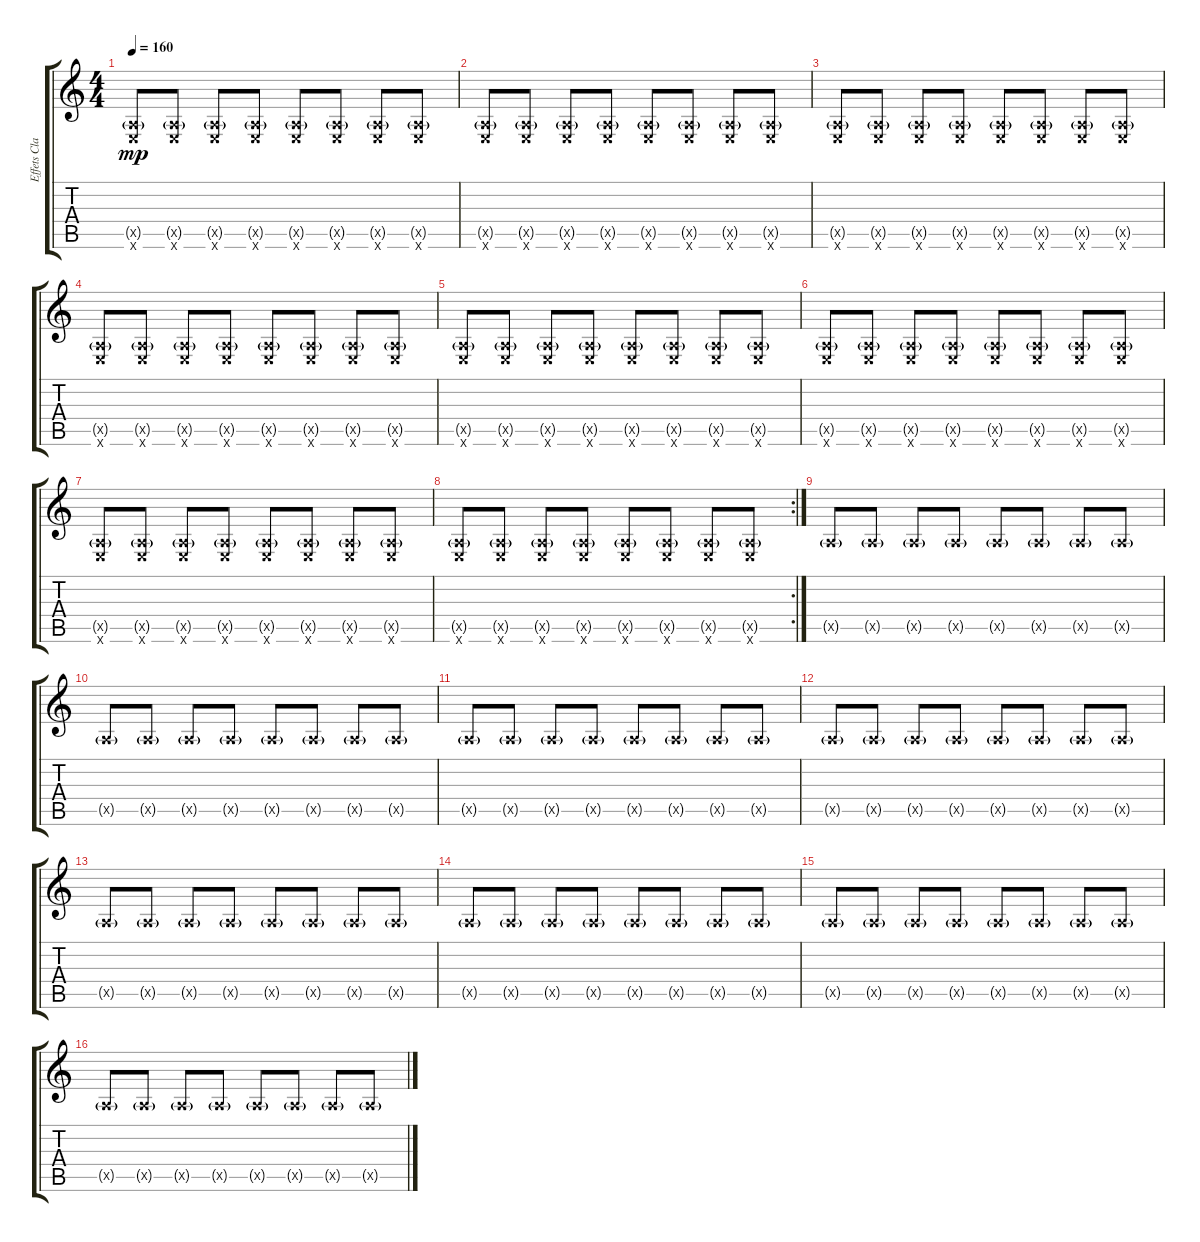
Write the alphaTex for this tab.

\track ("Effets Clavier" "Effets Cla") {instrument synthbass1}
\staff {score tabs}
\tuning (E4 B3 G3 D3 A2 E2) {hide}
\ts (4 4)
\tempo 160
\clef g2
\ks c
(0.5{g x} 0.6{x}).8{dy mp} (0.5{g x} 0.6{x}).8 (0.5{g x} 0.6{x}).8 (0.5{g x} 0.6{x}).8 (0.5{g x} 0.6{x}).8 (0.5{g x} 0.6{x}).8 (0.5{g x} 0.6{x}).8 (0.5{g x} 0.6{x}).8 |
(0.5{g x} 0.6{x}).8 (0.5{g x} 0.6{x}).8 (0.5{g x} 0.6{x}).8 (0.5{g x} 0.6{x}).8 (0.5{g x} 0.6{x}).8 (0.5{g x} 0.6{x}).8 (0.5{g x} 0.6{x}).8 (0.5{g x} 0.6{x}).8 |
(0.5{g x} 0.6{x}).8 (0.5{g x} 0.6{x}).8 (0.5{g x} 0.6{x}).8 (0.5{g x} 0.6{x}).8 (0.5{g x} 0.6{x}).8 (0.5{g x} 0.6{x}).8 (0.5{g x} 0.6{x}).8 (0.5{g x} 0.6{x}).8 |
(0.5{g x} 0.6{x}).8 (0.5{g x} 0.6{x}).8 (0.5{g x} 0.6{x}).8 (0.5{g x} 0.6{x}).8 (0.5{g x} 0.6{x}).8 (0.5{g x} 0.6{x}).8 (0.5{g x} 0.6{x}).8 (0.5{g x} 0.6{x}).8 |
(0.5{g x} 0.6{x}).8 (0.5{g x} 0.6{x}).8 (0.5{g x} 0.6{x}).8 (0.5{g x} 0.6{x}).8 (0.5{g x} 0.6{x}).8 (0.5{g x} 0.6{x}).8 (0.5{g x} 0.6{x}).8 (0.5{g x} 0.6{x}).8 |
(0.5{g x} 0.6{x}).8 (0.5{g x} 0.6{x}).8 (0.5{g x} 0.6{x}).8 (0.5{g x} 0.6{x}).8 (0.5{g x} 0.6{x}).8 (0.5{g x} 0.6{x}).8 (0.5{g x} 0.6{x}).8 (0.5{g x} 0.6{x}).8 |
(0.5{g x} 0.6{x}).8 (0.5{g x} 0.6{x}).8 (0.5{g x} 0.6{x}).8 (0.5{g x} 0.6{x}).8 (0.5{g x} 0.6{x}).8 (0.5{g x} 0.6{x}).8 (0.5{g x} 0.6{x}).8 (0.5{g x} 0.6{x}).8 |
\rc 2
(0.5{g x} 0.6{x}).8 (0.5{g x} 0.6{x}).8 (0.5{g x} 0.6{x}).8 (0.5{g x} 0.6{x}).8 (0.5{g x} 0.6{x}).8 (0.5{g x} 0.6{x}).8 (0.5{g x} 0.6{x}).8 (0.5{g x} 0.6{x}).8 |
0.5{g x}.8 0.5{g x}.8 0.5{g x}.8 0.5{g x}.8 0.5{g x}.8 0.5{g x}.8 0.5{g x}.8 0.5{g x}.8 |
0.5{g x}.8 0.5{g x}.8 0.5{g x}.8 0.5{g x}.8 0.5{g x}.8 0.5{g x}.8 0.5{g x}.8 0.5{g x}.8 |
0.5{g x}.8 0.5{g x}.8 0.5{g x}.8 0.5{g x}.8 0.5{g x}.8 0.5{g x}.8 0.5{g x}.8 0.5{g x}.8 |
0.5{g x}.8 0.5{g x}.8 0.5{g x}.8 0.5{g x}.8 0.5{g x}.8 0.5{g x}.8 0.5{g x}.8 0.5{g x}.8 |
0.5{g x}.8 0.5{g x}.8 0.5{g x}.8 0.5{g x}.8 0.5{g x}.8 0.5{g x}.8 0.5{g x}.8 0.5{g x}.8 |
0.5{g x}.8 0.5{g x}.8 0.5{g x}.8 0.5{g x}.8 0.5{g x}.8 0.5{g x}.8 0.5{g x}.8 0.5{g x}.8 |
0.5{g x}.8 0.5{g x}.8 0.5{g x}.8 0.5{g x}.8 0.5{g x}.8 0.5{g x}.8 0.5{g x}.8 0.5{g x}.8 |
0.5{g x}.8 0.5{g x}.8 0.5{g x}.8 0.5{g x}.8 0.5{g x}.8 0.5{g x}.8 0.5{g x}.8 0.5{g x}.8
